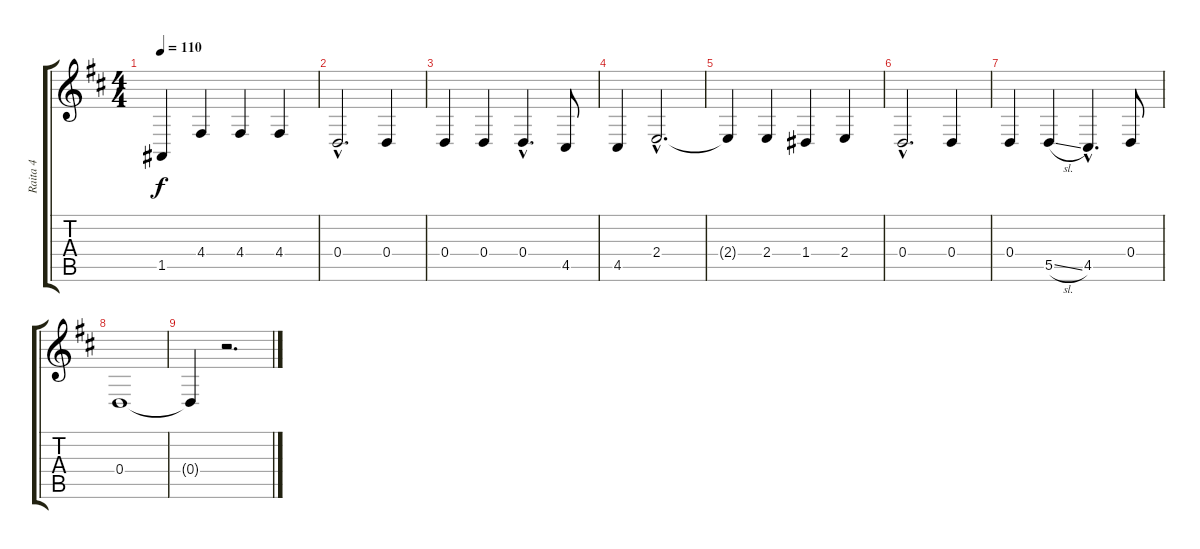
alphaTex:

\track ("Raita 4" "Raita 4") {instrument oboe}
\staff {score tabs}
\tuning (E4 B3 G3 D3 A2 E2) {hide}
\ts (4 4)
\tempo 110
\clef g2
\ks d
1.5{t}.4{dy f} 4.4.4 4.4.4 4.4.4 |
0.4{hac}.2{d} 0.4.4 |
0.4.4 0.4.4 0.4{hac}.4{d} 4.5.8 |
4.5.4 2.4{hac}.2{d} |
2.4{t}.4 2.4.4 1.4.4 2.4.4 |
0.4{hac}.2{d} 0.4.4 |
0.4.4 5.5{sl}.4 4.5{hac}.4{d} 0.4.8 |
0.4.1 |
0.4{t}.4 r.2{d}
